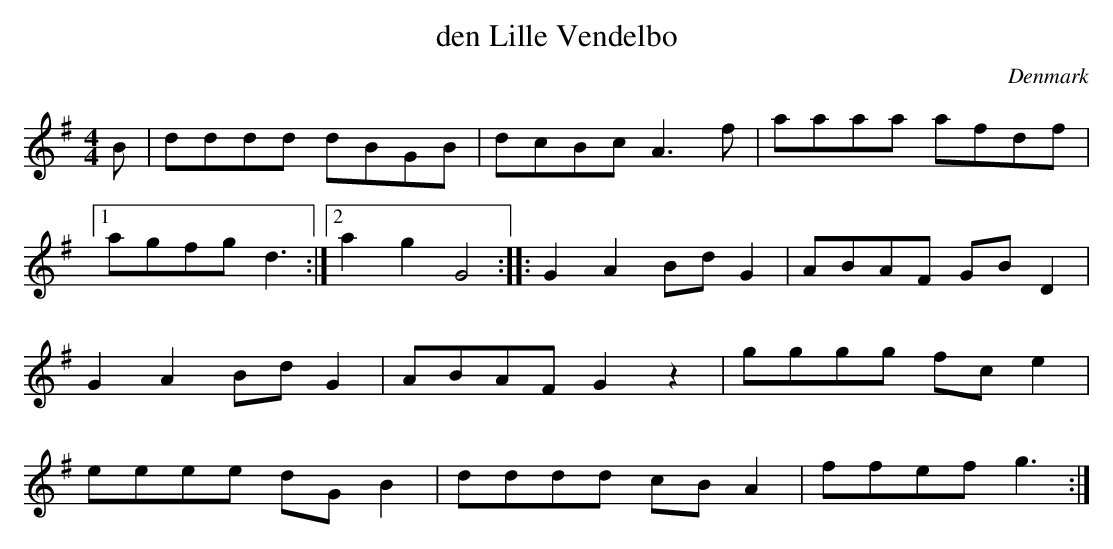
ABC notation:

X:1
T:den Lille Vendelbo
O:Denmark
M:4/4
K:G
B | \
  dddd dBGB | dcBc A3f | aaaa afdf \
|1agfg d3 :|2 a2g2 G4 ::\
G2A2 BdG2 | ABAF GBD2 | G2A2 BdG2 | ABAF G2z2|\
gggg fce2 | eeee dGB2 | dddd cBA2 | ffef g3 :|
